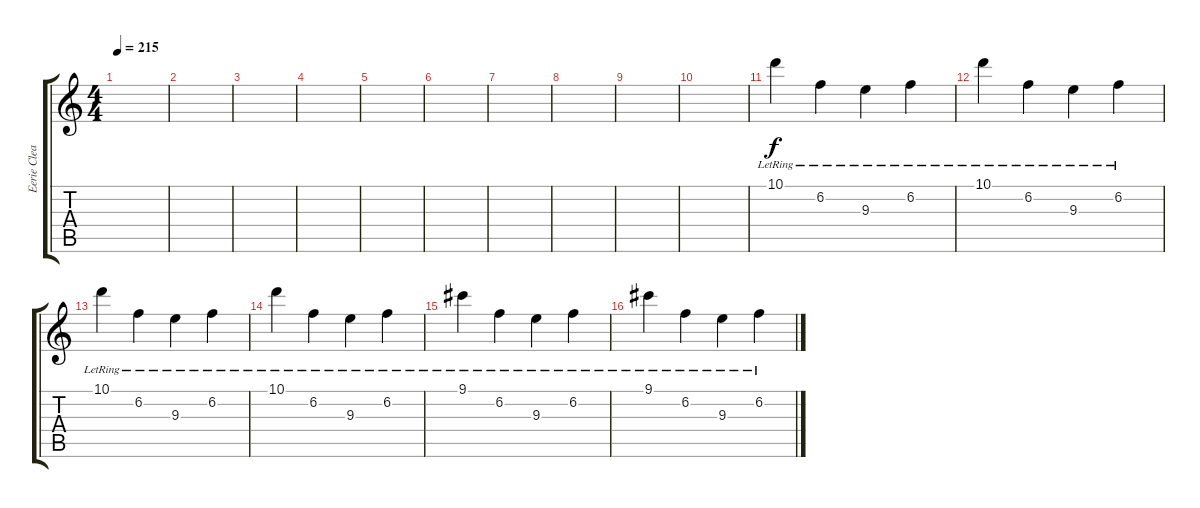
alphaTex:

\track ("Eerie Clean" "Eerie Clea") {instrument acousticguitarsteel}
\staff {score tabs}
\tuning (E4 B3 G3 D3 A2 D2) {hide}
\ts (4 4)
\tempo 215
\clef g2
\ks c
|
|
|
|
|
|
|
|
|
|
10.1{lr}.4 6.2{lr}.4 9.3{lr}.4 6.2{lr}.4 |
10.1{lr}.4 6.2{lr}.4 9.3{lr}.4 6.2{lr}.4 |
10.1{lr}.4 6.2{lr}.4 9.3{lr}.4 6.2{lr}.4 |
10.1{lr}.4 6.2{lr}.4 9.3{lr}.4 6.2{lr}.4 |
9.1{lr}.4 6.2{lr}.4 9.3{lr}.4 6.2{lr}.4 |
9.1{lr}.4 6.2{lr}.4 9.3{lr}.4 6.2{lr}.4
